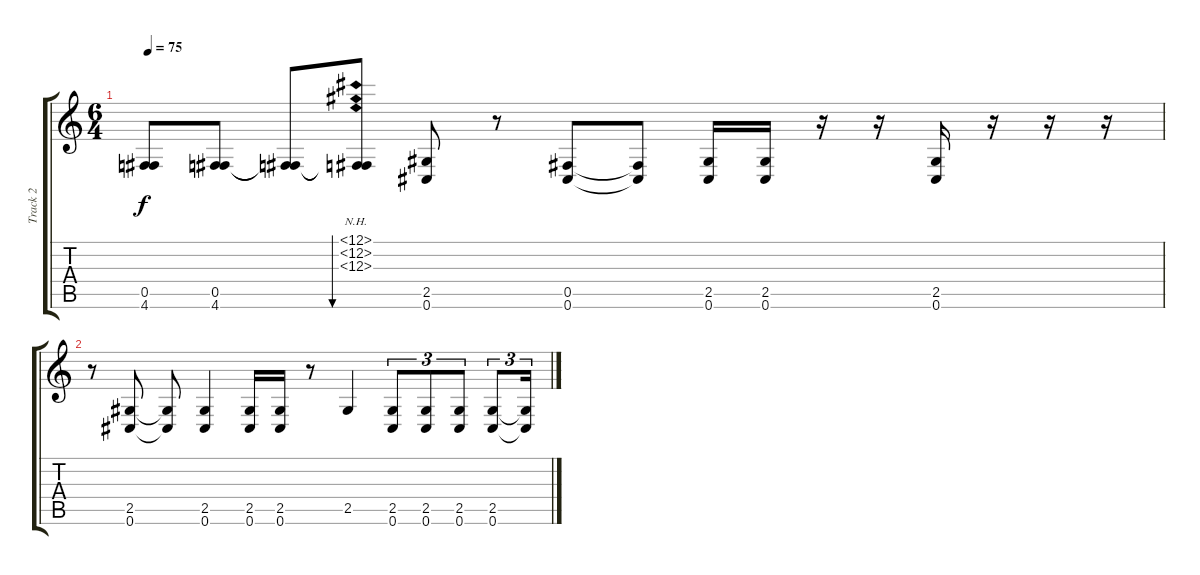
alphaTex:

\track ("Track 2" "Track 2") {instrument distortionguitar}
\staff {score tabs}
\tuning (Db4 Ab3 E3 B2 Gb2 Db2) {hide}
\ts (6 4)
\tempo 75
\clef g2
\ks c
(0.5 4.6).8{dy f} (0.5 4.6).8 (0.5{t} 4.6{t}).8 (0.1{nh} 0.2{nh} 0.3{nh} 0.5{t} 4.6{t}).8{bu 480} (2.5 0.6).8 r.8 (0.5 0.6).8 (0.5{t} 0.6{t}).8 (2.5 0.6).16 (2.5 0.6).16 r.16 r.16 (2.5 0.6).16 r.16 r.16 r.16 |
r.8 (2.5 0.6).8 (2.5{t} 0.6{t}).8 (2.5 0.6).4 (2.5 0.6).16 (2.5 0.6).16 r.8 2.5.4 (2.5 0.6).8{tu (3 2)} (2.5 0.6).8{tu (3 2)} (2.5 0.6).8{tu (3 2)} (2.5 0.6).8{tu (3 2)} (2.5{t} 0.6{t}).16{tu (3 2)}
